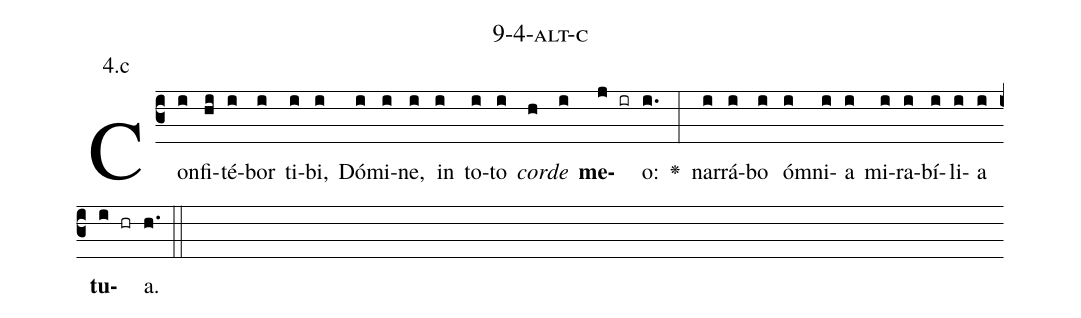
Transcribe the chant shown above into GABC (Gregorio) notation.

name: 9-4-alt-c;
annotation: 4.c;
%%
(c3)Con(i)fi(hi)té(i)bor(i) ti(i)bi,(i) Dó(i)mi(i)ne,(i) in(i) to(i)to(i) <i>cor</i>(h)<i>de</i>(i) <b>me</b>(j ir)o:(i.) <v>\greheightstar</v>(:) nar(i)rá(i)bo(i) óm(i)ni(i)a(i) mi(i)ra(i)bí(i)li(i)a(i) <b>tu</b>(i hr)a.(h.) (::)


%E(i) u(i) o(i) u(i) a(i) e.(h.) (::)
